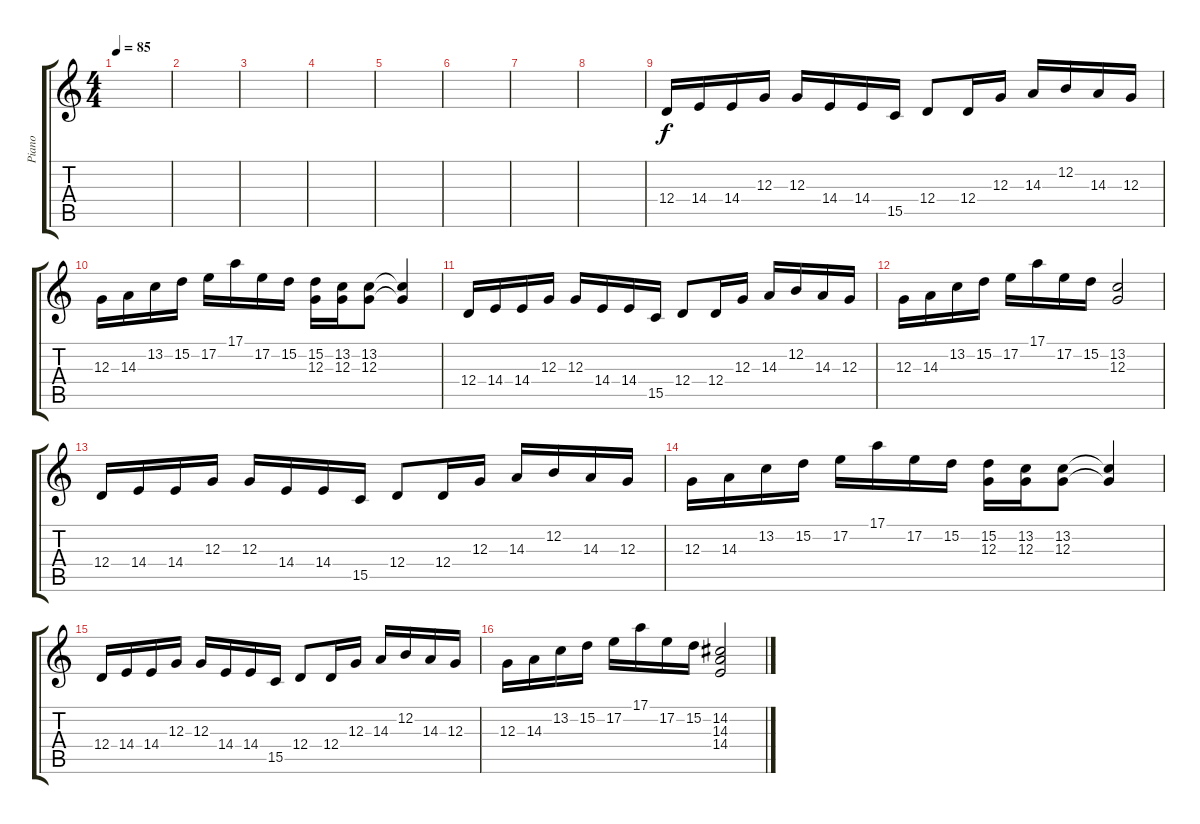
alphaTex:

\track ("Piano" "Piano") {instrument brightacousticpiano}
\staff {score tabs}
\tuning (E4 B3 G3 D3 A2 E2) {hide}
\ts (4 4)
\tempo 85
\clef g2
\ks c
|
|
|
|
|
|
|
|
12.4.16 14.4.16 14.4.16 12.3.16 12.3.16 14.4.16 14.4.16 15.5.16 12.4.8 12.4.16 12.3.16 14.3.16 12.2.16 14.3.16 12.3.16 |
12.3.16 14.3.16 13.2.16 15.2.16 17.2.16 17.1.16 17.2.16 15.2.16 (15.2 12.3).16 (13.2 12.3).16 (13.2 12.3).8 (13.2{t} 12.3{t}).4 |
12.4.16 14.4.16 14.4.16 12.3.16 12.3.16 14.4.16 14.4.16 15.5.16 12.4.8 12.4.16 12.3.16 14.3.16 12.2.16 14.3.16 12.3.16 |
12.3.16 14.3.16 13.2.16 15.2.16 17.2.16 17.1.16 17.2.16 15.2.16 (13.2 12.3).2 |
12.4.16 14.4.16 14.4.16 12.3.16 12.3.16 14.4.16 14.4.16 15.5.16 12.4.8 12.4.16 12.3.16 14.3.16 12.2.16 14.3.16 12.3.16 |
12.3.16 14.3.16 13.2.16 15.2.16 17.2.16 17.1.16 17.2.16 15.2.16 (15.2 12.3).16 (13.2 12.3).16 (13.2 12.3).8 (13.2{t} 12.3{t}).4 |
12.4.16 14.4.16 14.4.16 12.3.16 12.3.16 14.4.16 14.4.16 15.5.16 12.4.8 12.4.16 12.3.16 14.3.16 12.2.16 14.3.16 12.3.16 |
12.3.16 14.3.16 13.2.16 15.2.16 17.2.16 17.1.16 17.2.16 15.2.16 (14.2 14.3 14.4).2
